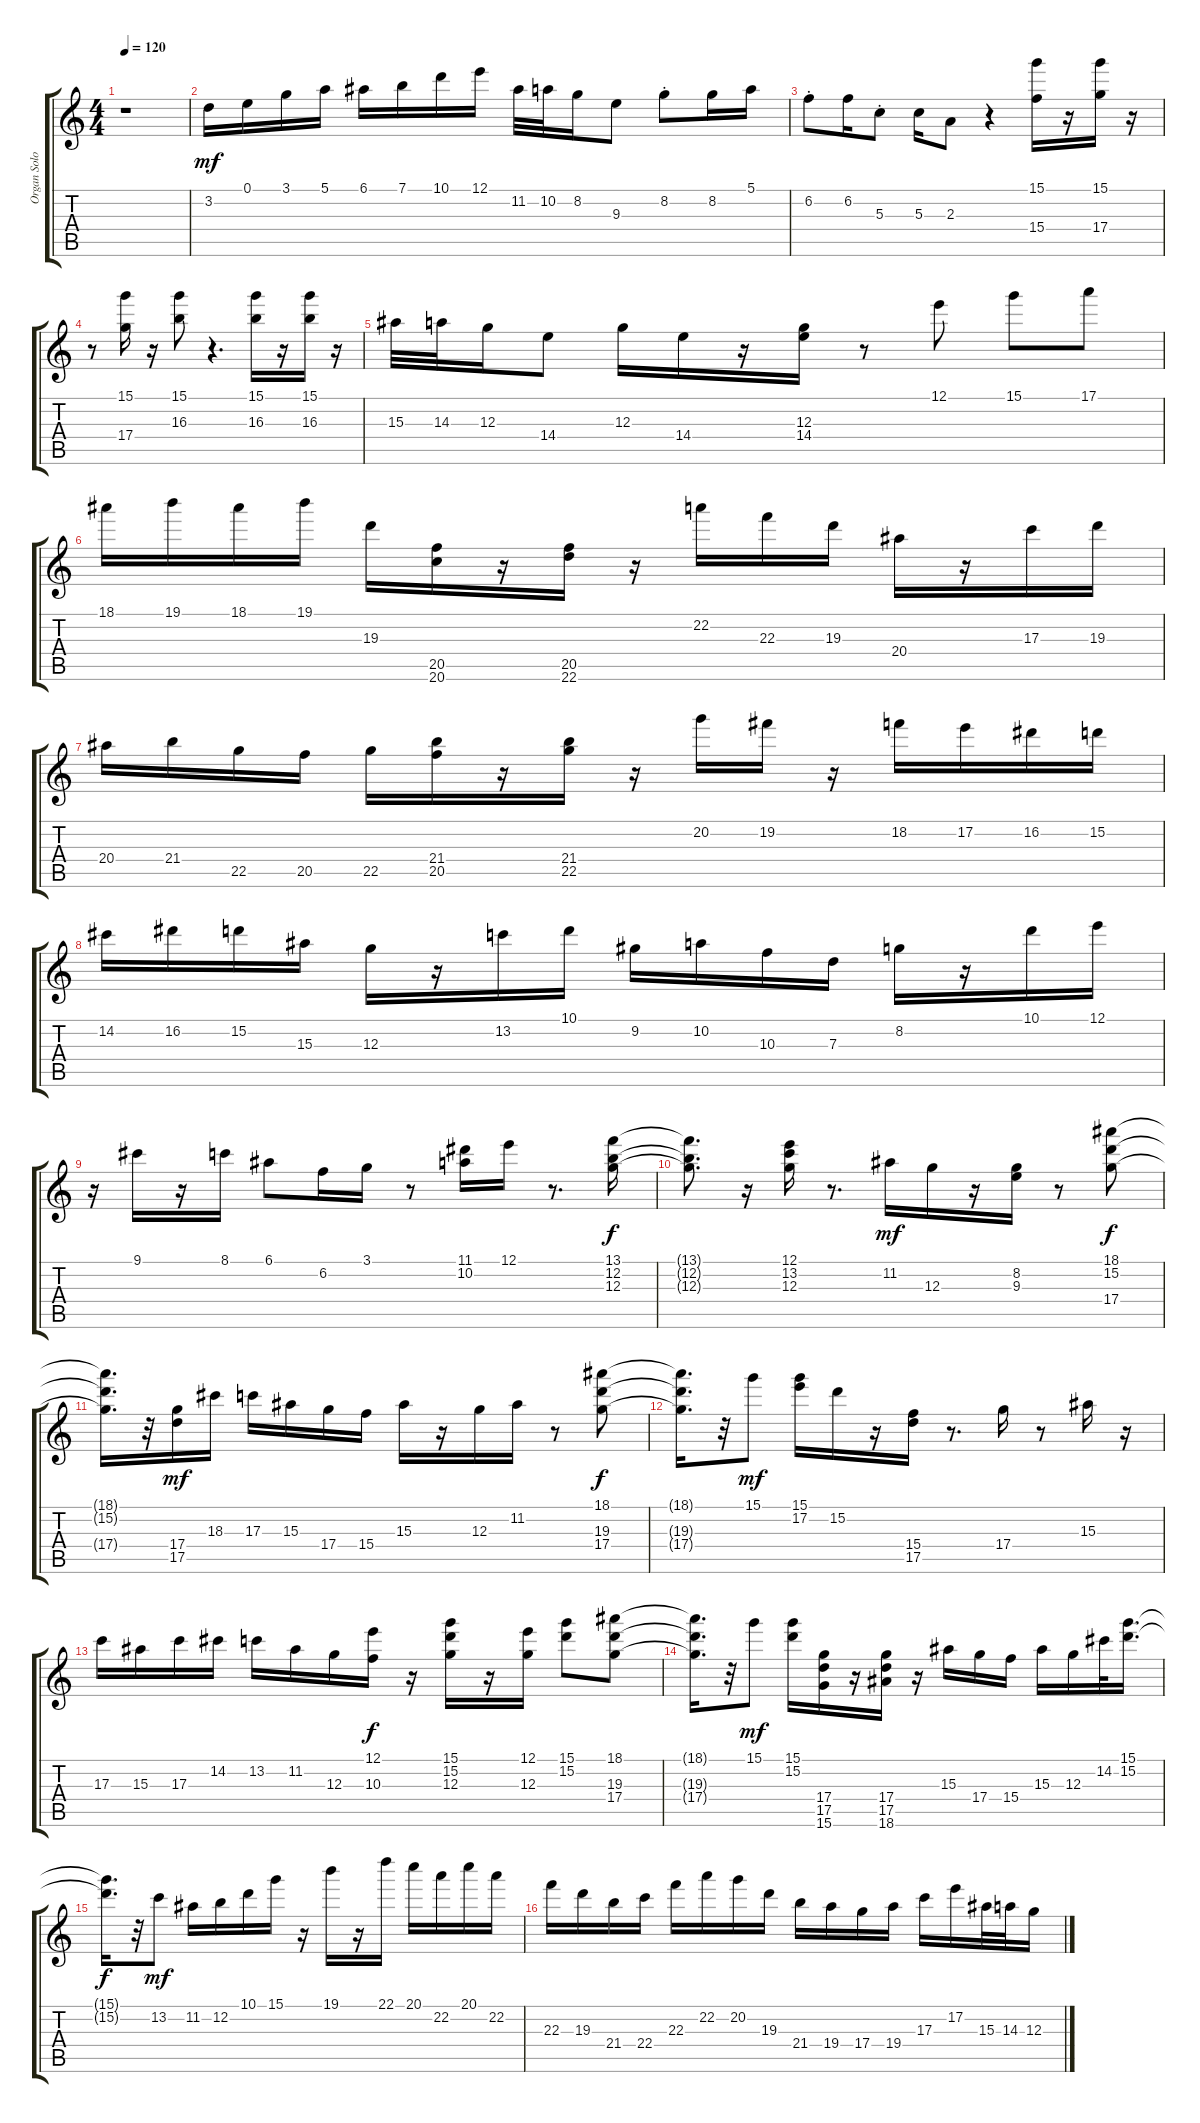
\track ("Organ Solo" "Organ Solo") {instrument rockorgan}
\staff {score tabs}
\tuning (E5 B4 G4 D4 A3 E3) {hide}
\ts (4 4)
\tempo 120
\clef g2
\ks c
r.1{dy f} |
3.2.16{dy mf} 0.1.16 3.1.16 5.1.16 6.1.16 7.1.16 10.1.16 12.1.16 11.2.32 10.2.32 8.2.16 9.3.8 8.2{st}.8 8.2.16 5.1.16 |
6.2{st}.8 6.2.16 5.3{st}.8 5.3.16 2.3.8 r.4 (15.1 15.4).16 r.16 (15.1 17.4).16 r.16 |
r.8 (15.1 17.4).16 r.16 (15.1 16.3).8 r.4{d} (15.1 16.3).16 r.16 (15.1 16.3).16 r.16 |
15.3.32 14.3.32 12.3.16 14.4.8 12.3.16 14.4.16 r.16 (12.3 14.4).16 r.8 12.1.8 15.1.8 17.1.8 |
18.1.16 19.1.16 18.1.16 19.1.16 19.3.16 (20.5 20.6).16 r.16 (20.5 22.6).16 r.16 22.2.16 22.3.16 19.3.16 20.4.16 r.16 17.3.16 19.3.16 |
20.4.16 21.4.16 22.5.16 20.5.16 22.5.16 (21.4 20.5).16 r.16 (21.4 22.5).16 r.16 20.2.16 19.2.16 r.16 18.2.16 17.2.16 16.2.16 15.2.16 |
14.2.16 16.2.16 15.2.16 15.3.16 12.3.16 r.16 13.2.16 10.1.16 9.2.16 10.2.16 10.3.16 7.3.16 8.2.16 r.16 10.1.16 12.1.16 |
r.16 9.1.16 r.16 8.1.16 6.1.8 6.2.16 3.1.16 r.8 (11.1 10.2).16 12.1.16 r.8{d} (13.1 12.2 12.3).16{dy f} |
(13.1{t} 12.2{t} 12.3{t}).8{d} r.16 (12.1 13.2 12.3).16 r.8{d} 11.2.16{dy mf} 12.3.16 r.16 (8.2 9.3).16 r.8 (18.1 15.2 17.4).8{dy f} |
(18.1{t} 15.2{t} 17.4{t}).16{d} r.32 (17.4 17.5).16{dy mf} 18.3.16 17.3.16 15.3.16 17.4.16 15.4.16 15.3.16 r.16 12.3.16 11.2.16 r.8 (18.1 19.3 17.4).8{dy f} |
(18.1{t} 19.3{t} 17.4{t}).16{d} r.32 15.1.8{dy mf} (15.1 17.2).16 15.2.16 r.16 (15.4 17.5).16 r.8{d} 17.4.16 r.8 15.3.16 r.16 |
17.3.16 15.3.16 17.3.16 14.2.16 13.2.16 11.2.16 12.3.16 (12.1 10.3).16{dy f} r.16 (15.1 15.2 12.3).16 r.16 (12.1 12.3).16 (15.1 15.2).8 (18.1 19.3 17.4).8 |
(18.1{t} 19.3{t} 17.4{t}).16{d} r.32 15.1.8{dy mf} (15.1 15.2).16 (17.4 17.5 15.6).16 r.16 (17.4 17.5 18.6).16 r.16 15.3.16 17.4.16 15.4.16 15.3.16 12.3.16 14.2.32 (15.1 15.2).16{d} |
(15.1{t} 15.2{t}).16{d dy f} r.32 13.2.8{dy mf} 11.2.16 12.2.16 10.1.16 15.1.16 r.16 19.1.16 r.16 22.1.16 20.1.16 22.2.16 20.1.16 22.2.16 |
22.3.16 19.3.16 21.4.16 22.4.16 22.3.16 22.2.16 20.2.16 19.3.16 21.4.16 19.4.16 17.4.16 19.4.16 17.3.16 17.2.16 15.3.32 14.3.32 12.3.16
